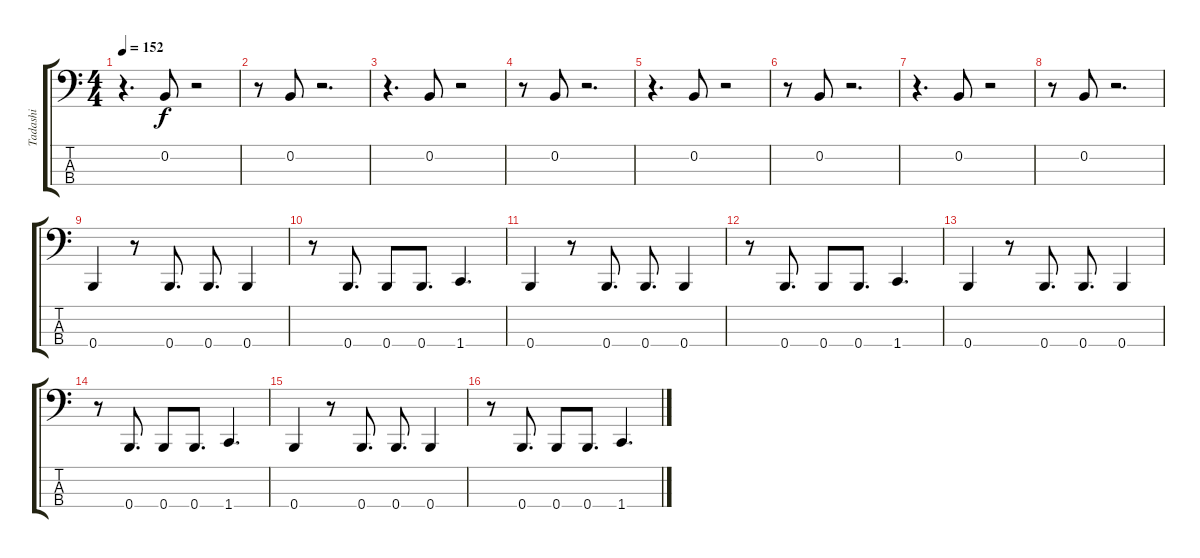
\track ("Tadashi" "Tadashi") {instrument electricbasspick}
\staff {score tabs}
\tuning (E2 B1 Gb1 B0) {hide}
\ts (4 4)
\tempo 152
\clef f4
\ks c
r.4{d dy f} 0.2.8 r.2 |
r.8 0.2.8 r.2{d} |
r.4{d} 0.2.8 r.2 |
r.8 0.2.8 r.2{d} |
r.4{d} 0.2.8 r.2 |
r.8 0.2.8 r.2{d} |
r.4{d} 0.2.8 r.2 |
r.8 0.2.8 r.2{d} |
0.4.4 r.8 0.4.8{d} 0.4.8{d} 0.4.4 |
r.8 0.4.8{d} 0.4.8 0.4.8{d} 1.4.4{d} |
0.4.4 r.8 0.4.8{d} 0.4.8{d} 0.4.4 |
r.8 0.4.8{d} 0.4.8 0.4.8{d} 1.4.4{d} |
0.4.4 r.8 0.4.8{d} 0.4.8{d} 0.4.4 |
r.8 0.4.8{d} 0.4.8 0.4.8{d} 1.4.4{d} |
0.4.4 r.8 0.4.8{d} 0.4.8{d} 0.4.4 |
r.8 0.4.8{d} 0.4.8 0.4.8{d} 1.4.4{d}
